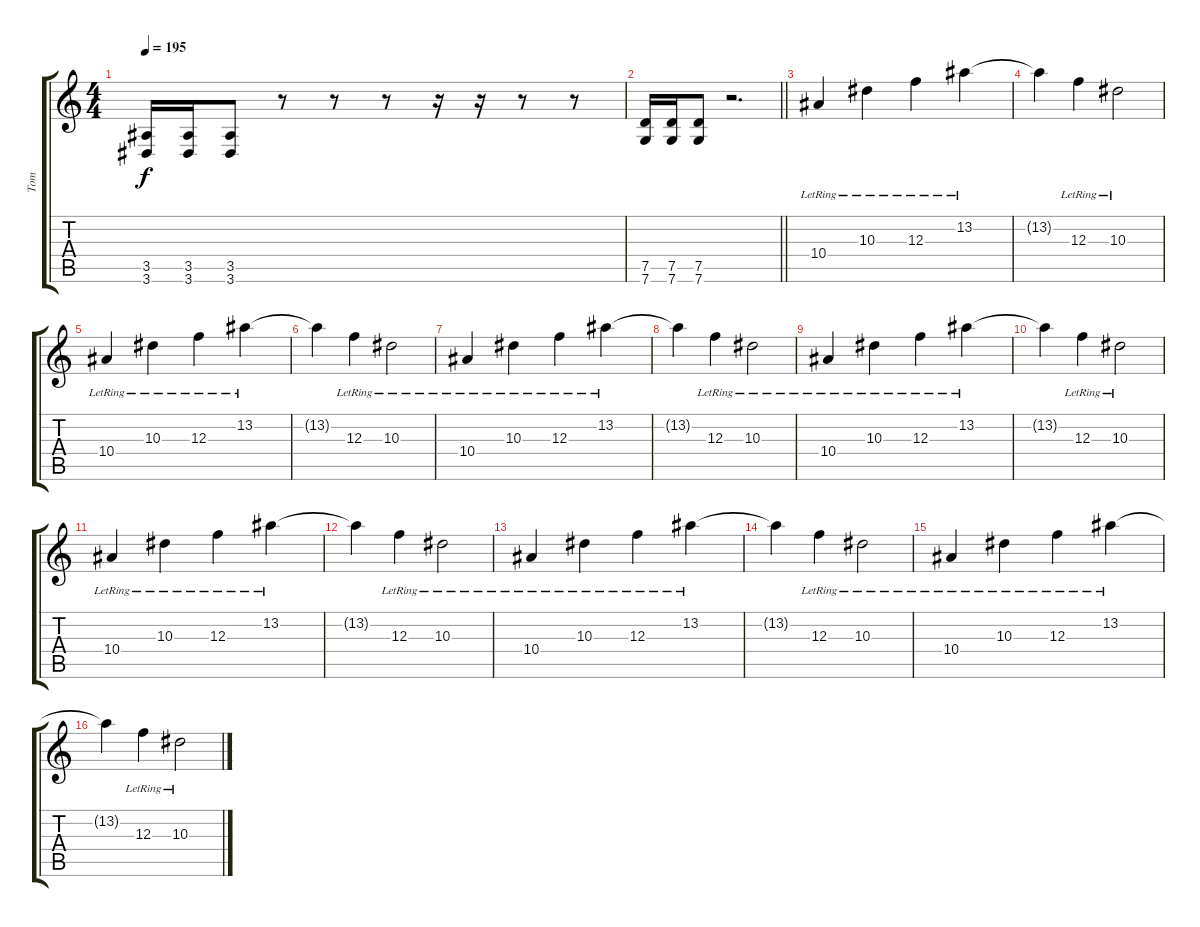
\track ("Tom" "Tom") {instrument distortionguitar}
\staff {score tabs}
\tuning (D4 A3 F3 C3 G2 C2) {hide}
\ts (4 4)
\tempo 195
\clef g2
\ks c
(3.5 3.6).16{dy f} (3.5 3.6).16 (3.5 3.6).8 r.8 r.8 r.8 r.16 r.16 r.8 r.8 |
\barLineRight lightlight
(7.5 7.6).16 (7.5 7.6).16 (7.5 7.6).8 r.2{d} |
10.4{lr}.4 10.3{lr}.4 12.3{lr}.4 13.2{lr}.4 |
13.2{t}.4 12.3{lr}.4 10.3{lr}.2 |
10.4{lr}.4 10.3{lr}.4 12.3{lr}.4 13.2{lr}.4 |
13.2{t}.4 12.3{lr}.4 10.3{lr}.2 |
10.4{lr}.4 10.3{lr}.4 12.3{lr}.4 13.2{lr}.4 |
13.2{t}.4 12.3{lr}.4 10.3{lr}.2 |
10.4{lr}.4 10.3{lr}.4 12.3{lr}.4 13.2{lr}.4 |
13.2{t}.4 12.3{lr}.4 10.3{lr}.2 |
10.4{lr}.4 10.3{lr}.4 12.3{lr}.4 13.2{lr}.4 |
13.2{t}.4 12.3{lr}.4 10.3{lr}.2 |
10.4{lr}.4 10.3{lr}.4 12.3{lr}.4 13.2{lr}.4 |
13.2{t}.4 12.3{lr}.4 10.3{lr}.2 |
10.4{lr}.4 10.3{lr}.4 12.3{lr}.4 13.2{lr}.4 |
13.2{t}.4 12.3{lr}.4 10.3{lr}.2
